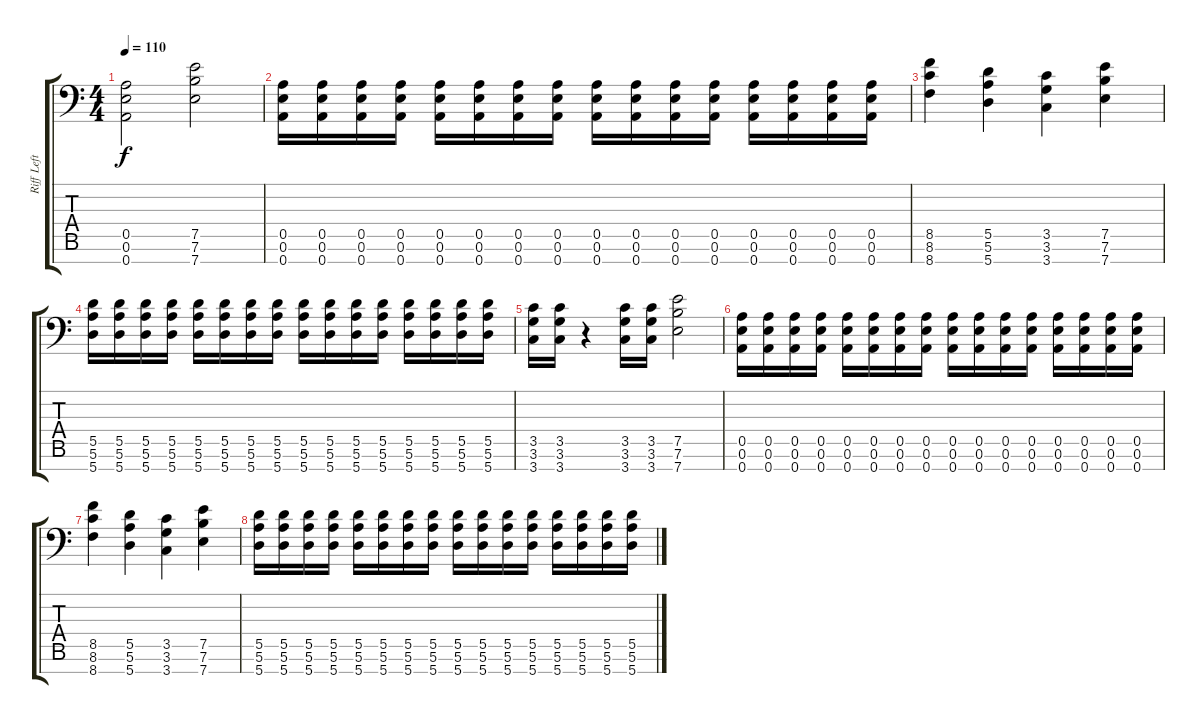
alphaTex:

\track ("Riff Left" "Riff Left") {instrument distortionguitar}
\staff {score tabs}
\tuning (F4 C4 G3 D3 A2 E2 A1) {hide}
\ts (4 4)
\tempo 110
\clef f4
\ks c
(0.5 0.6 0.7).2{dy f} (7.5 7.6 7.7).2 |
(0.5 0.6 0.7).16 (0.5 0.6 0.7).16 (0.5 0.6 0.7).16 (0.5 0.6 0.7).16 (0.5 0.6 0.7).16 (0.5 0.6 0.7).16 (0.5 0.6 0.7).16 (0.5 0.6 0.7).16 (0.5 0.6 0.7).16 (0.5 0.6 0.7).16 (0.5 0.6 0.7).16 (0.5 0.6 0.7).16 (0.5 0.6 0.7).16 (0.5 0.6 0.7).16 (0.5 0.6 0.7).16 (0.5 0.6 0.7).16 |
(8.5 8.6 8.7).4 (5.5 5.6 5.7).4 (3.5 3.6 3.7).4 (7.5 7.6 7.7).4 |
(5.5 5.6 5.7).16 (5.5 5.6 5.7).16 (5.5 5.6 5.7).16 (5.5 5.6 5.7).16 (5.5 5.6 5.7).16 (5.5 5.6 5.7).16 (5.5 5.6 5.7).16 (5.5 5.6 5.7).16 (5.5 5.6 5.7).16 (5.5 5.6 5.7).16 (5.5 5.6 5.7).16 (5.5 5.6 5.7).16 (5.5 5.6 5.7).16 (5.5 5.6 5.7).16 (5.5 5.6 5.7).16 (5.5 5.6 5.7).16 |
(3.5 3.6 3.7).16 (3.5 3.6 3.7).16 r.4 (3.5 3.6 3.7).16 (3.5 3.6 3.7).16 (7.5 7.6 7.7).2 |
(0.5 0.6 0.7).16 (0.5 0.6 0.7).16 (0.5 0.6 0.7).16 (0.5 0.6 0.7).16 (0.5 0.6 0.7).16 (0.5 0.6 0.7).16 (0.5 0.6 0.7).16 (0.5 0.6 0.7).16 (0.5 0.6 0.7).16 (0.5 0.6 0.7).16 (0.5 0.6 0.7).16 (0.5 0.6 0.7).16 (0.5 0.6 0.7).16 (0.5 0.6 0.7).16 (0.5 0.6 0.7).16 (0.5 0.6 0.7).16 |
(8.5 8.6 8.7).4 (5.5 5.6 5.7).4 (3.5 3.6 3.7).4 (7.5 7.6 7.7).4 |
(5.5 5.6 5.7).16 (5.5 5.6 5.7).16 (5.5 5.6 5.7).16 (5.5 5.6 5.7).16 (5.5 5.6 5.7).16 (5.5 5.6 5.7).16 (5.5 5.6 5.7).16 (5.5 5.6 5.7).16 (5.5 5.6 5.7).16 (5.5 5.6 5.7).16 (5.5 5.6 5.7).16 (5.5 5.6 5.7).16 (5.5 5.6 5.7).16 (5.5 5.6 5.7).16 (5.5 5.6 5.7).16 (5.5 5.6 5.7).16
